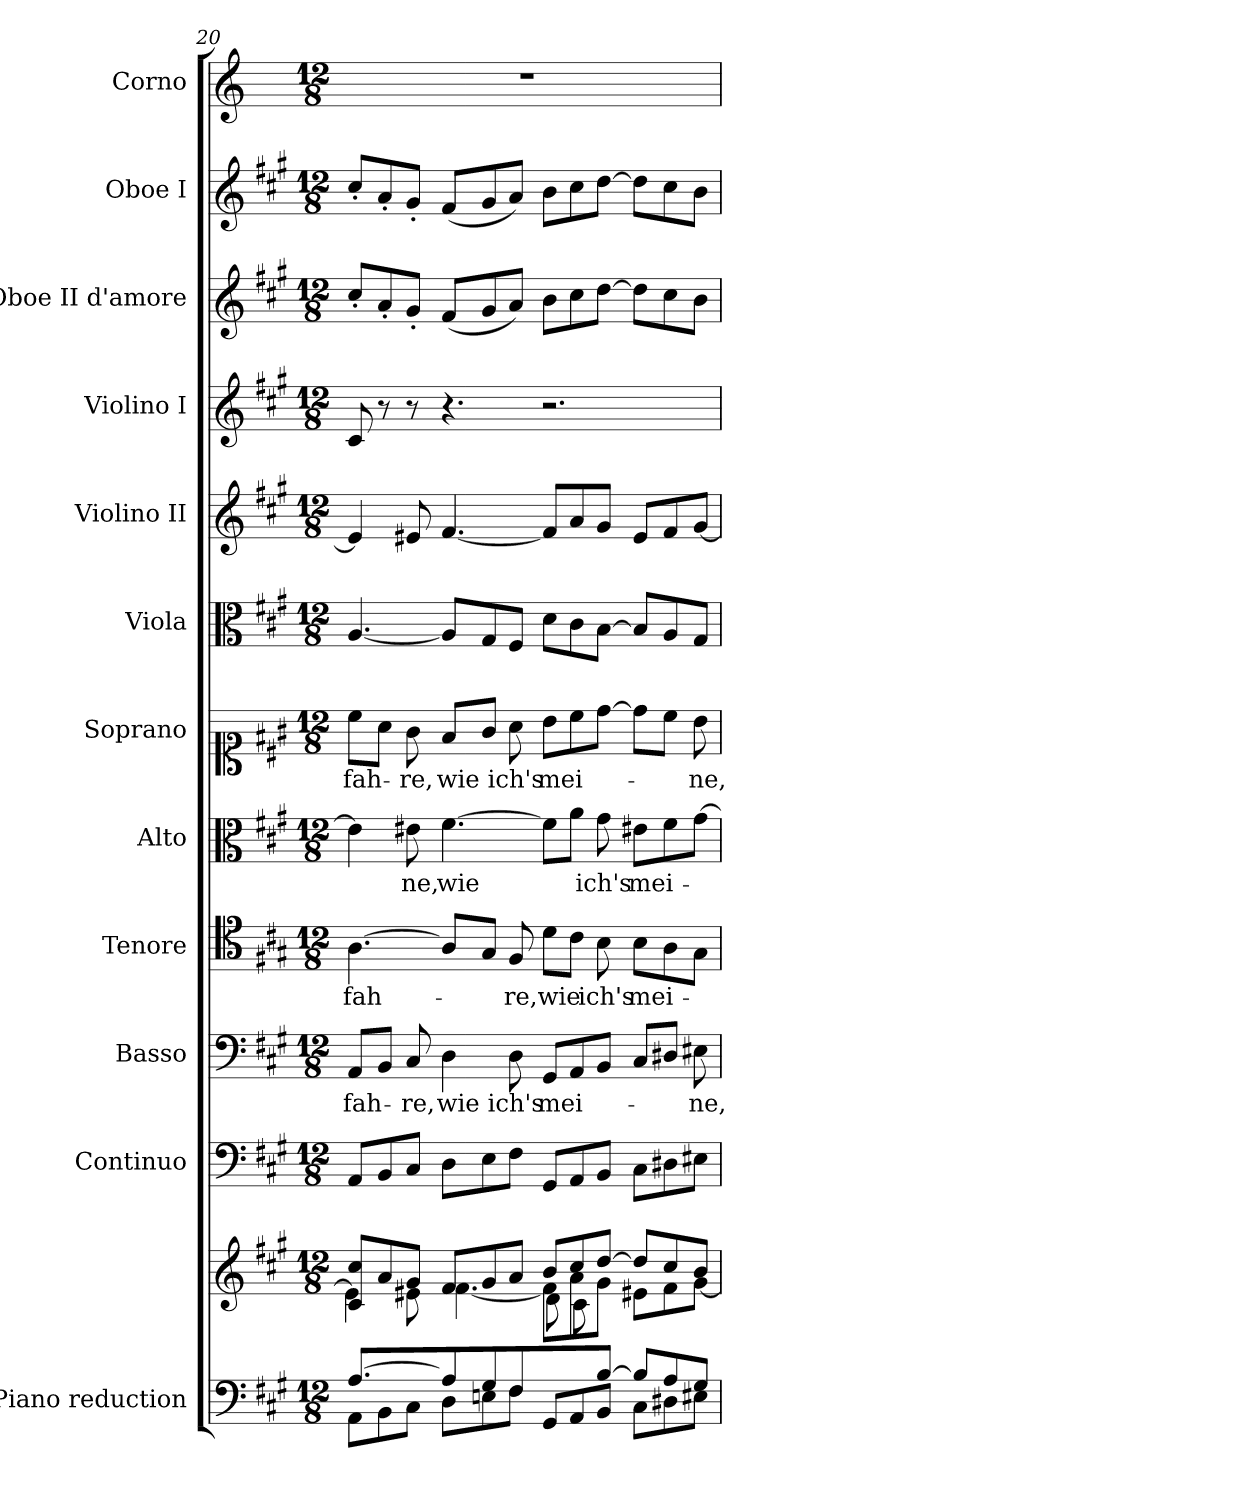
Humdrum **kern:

**kern	**kern	**kern	**kern	**text	**kern	**text	**kern	**text	**kern	**text	**kern	**kern	**kern	**kern	**kern	**kern
*part12	*part12	*part11	*part10	*part10	*part9	*part9	*part8	*part8	*part7	*part7	*part6	*part5	*part4	*part3	*part2	*part1
*staff13	*staff12	*staff11	*staff10	*staff10	*staff9	*staff9	*staff8	*staff8	*staff7	*staff7	*staff6	*staff5	*staff4	*staff3	*staff2	*staff1
*I"Piano reduction	*	*I"Continuo	*I"Basso	*	*I"Tenore	*	*I"Alto	*	*I"Soprano	*	*I"Viola	*I"Violino II	*I"Violino I	*I"Oboe II d'amore	*I"Oboe I	*I"Corno
*I'Pno	*	*	*	*	*	*	*	*	*	*	*I'Vla	*I'Vln	*I'Vln	*I'Ob	*I'Ob	*
*clefF4	*clefG2	*clefF4	*clefF4	*	*clefC4	*	*clefC3	*	*clefC1	*	*clefC3	*clefG2	*clefG2	*clefG2	*clefG2	*clefG2
*	*	*	*	*	*	*	*	*	*	*	*	*	*	*	*	*ITrd2c3
*k[f#c#g#]	*k[f#c#g#]	*k[f#c#g#]	*k[f#c#g#]	*	*k[f#c#g#]	*	*k[f#c#g#]	*	*k[f#c#g#]	*	*k[f#c#g#]	*k[f#c#g#]	*k[f#c#g#]	*k[f#c#g#]	*k[f#c#g#]	*k[f#c#g#]
*M12/8	*M12/8	*M12/8	*M12/8	*	*M12/8	*	*M12/8	*	*M12/8	*	*M12/8	*M12/8	*M12/8	*M12/8	*M12/8	*M12/8
=20	=20	=20	=20	=20	=20	=20	=20	=20	=20	=20	=20	=20	=20	=20	=20	=20
*^	*^	*	*	*	*	*	*	*	*	*	*	*	*	*	*	*
*	*	*	*^	*	*	*	*	*	*	*	*	*	*	*	*	*	*	*
!	!	!	!	!	!	!	!LO:LY:b	!	!LO:LY:b	!	!	!	!LO:LY:b	!	!	!	!	!	!
[4.A/	8AA\L	8c#/ 8cc#/L	4e\]	2.ryy	8AA/L	8AA/L	-fah-	[4.A\	-fah-	4e\]	.	8cc#\L	-fah-	[4.A/	4e/]	8c#/	8cc#'/L	8cc#'/L	1.r
.	8BB\	8a/	.	.	8BB/	8BB/J	.	.	.	.	.	8a\J	.	.	.	8r	8a'/	8a'/	.
!	!	!	!	!	!	!	!LO:LY:b	!	!	!	!LO:LY:b	!	!LO:LY:b	!	!	!	!	!	!
.	8C#\J	8g#/J	8e#X\	.	8C#/J	8C#/	-re,	.	.	8e#X\	-ne,	8g#\	-re,	.	8e#X/	8r	8g#'/J	8g#'/J	.
!	!	!	!	!	!	!	!LO:LY:b	!	!	!	!LO:LY:b	!	!LO:LY:b	!	!	!	!	!	!
8A/L]	8D\L	8f#/L	[4.f#\	.	8D\L	4D\	wie	8A/L]	.	[4.f#\	wie	8f#/L	wie	8A/L]	[4.f#/	4.r	(<8f#/L	(<8f#/L	.
8G#/	8En\	8g#/	.	.	8E\	.	.	8G#/J	.	.	.	8g#/J	.	8G#/	.	.	8g#/	8g#/	.
!	!	!	!	!	!	!	!LO:LY:b	!	!LO:LY:b	!	!	!	!LO:LY:b	!	!	!	!	!	!
8F#/J	8F#\J	8a/J	.	.	8F#\J	8D\	ich's	8F#/	-re,	.	.	8a\	ich's	8F#/J	.	.	8a/J)	8a/J)	.
!	!	!	!	!	!	!	!LO:LY:b	!	!LO:LY:b	!	!	!	!LO:LY:b	!	!	!	!	!	!
4ryy	8GG#/L	8b/L	8f#\L]	8d\L	8GG#/L	8GG#/L	mei-	8d\L	wie	8f#\L]	.	8b\L	mei-	8d\L	8f#/L]	2.r	8b\L	8b\L	.
.	8AA/	8cc#/	8a\	8c#\	8AA/	8AA/	.	8c#\J	.	8a\J	.	8cc#\	.	8c#\	8a/	.	8cc#\	8cc#\	.
!	!	!	!	!	!	!	!	!	!LO:LY:b	!	!LO:LY:b	!	!	!	!	!	!	!	!
[8B/J	8BB/J	[8dd/J	8g#\J	2ryy	8BB/J	8BB/J	.	8B\	ich's	8g#\	ich's	[8dd\J	.	[8B\J	8g#/J	.	[8dd\J	[8dd\J	.
!	!	!	!	!	!	!	!	!	!LO:LY:b	!	!LO:LY:b	!	!	!	!	!	!	!	!
8B/L]	8C#\L	8dd/L]	8e#X\L	.	8C#\L	8C#/L	.	8B\L	mei-	8e#X\L	mei-	8dd\L]	.	8B/L]	8e#/L	.	8dd\L]	8dd\L]	.
8A/	8D#X\	8cc#/	8f#\	.	8D#X\	8D#X/J	.	8A\	.	8f#\	.	8cc#\J	.	8A/	8f#/	.	8cc#\	8cc#\	.
!	!	!	!	!	!	!	!LO:LY:b	!	!	!	!	!	!LO:LY:b	!	!	!	!	!	!
8G#/J	8E#X\J	8b/J	[8g#\J	.	8E#X\J	8E#X\	-ne,	8G#\J	.	[8g#\J	.	8b\	-ne,	8G#/J	[8g#/J	.	8b\J	8b\J	.
*v	*v	*	*	*	*	*	*	*	*	*	*	*	*	*	*	*	*	*	*
*	*v	*v	*v	*	*	*	*	*	*	*	*	*	*	*	*	*	*	*
=	=	=	=	=	=	=	=	=	=	=	=	=	=	=	=	=
*-	*-	*-	*-	*-	*-	*-	*-	*-	*-	*-	*-	*-	*-	*-	*-	*-
